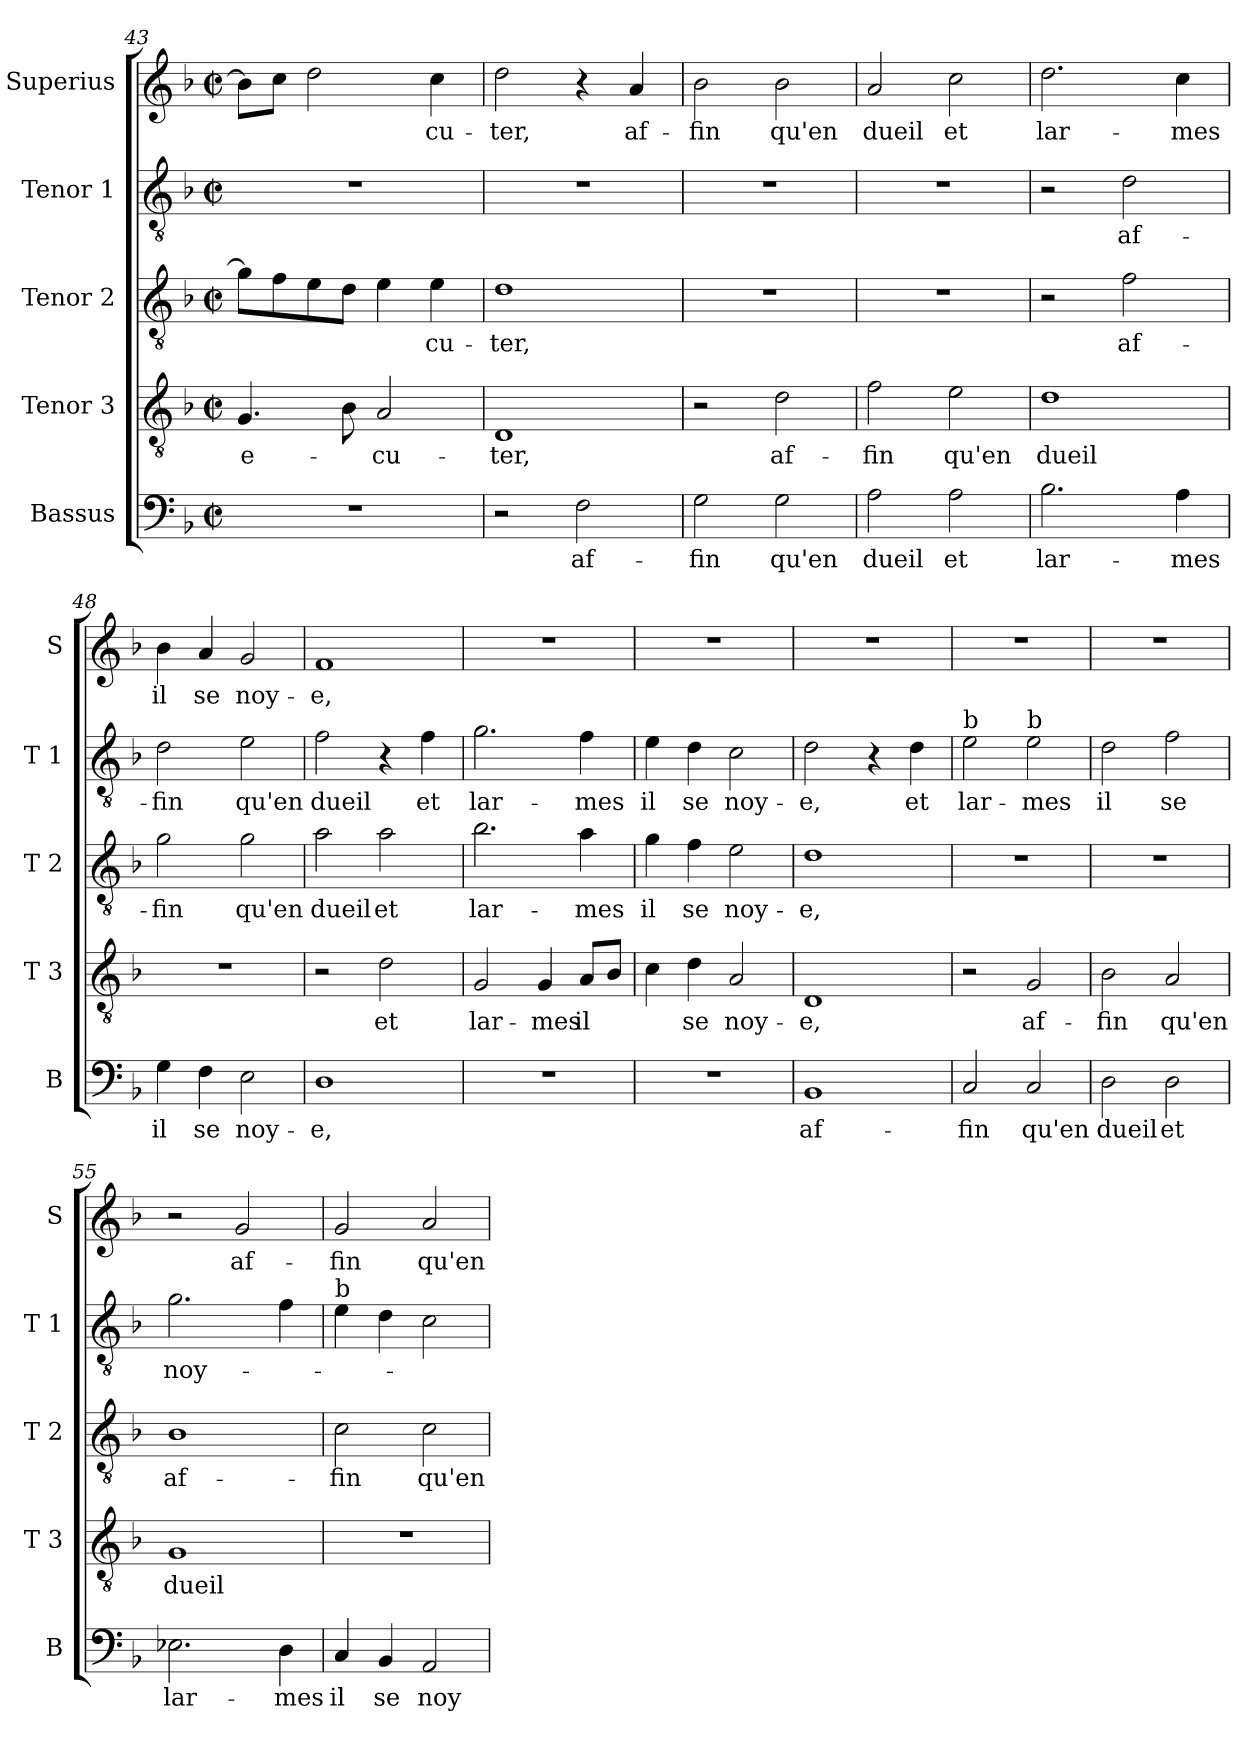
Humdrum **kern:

**kern	**text	**kern	**text	**kern	**text	**kern	**text	**kern	**text
*part5	*part5	*part4	*part4	*part3	*part3	*part2	*part2	*part1	*part1
*staff5	*staff5	*staff4	*staff4	*staff3	*staff3	*staff2	*staff2	*staff1	*staff1
*I"Bassus	*	*I"Tenor 3	*	*I"Tenor 2	*	*I"Tenor 1	*	*I"Superius	*
*I'B	*	*I'T 3	*	*I'T 2	*	*I'T 1	*	*I'S	*
!!LO:LB:g=z
*clefF4	*	*clefGv2	*	*clefGv2	*	*clefGv2	*	*clefG2	*
*k[b-]	*	*k[b-]	*	*k[b-]	*	*k[b-]	*	*k[b-]	*
*F:	*	*F:	*	*F:	*	*F:	*	*F:	*
*M2/2	*	*M2/2	*	*M2/2	*	*M2/2	*	*M2/2	*
*met(c|)	*	*met(c|)	*	*met(c|)	*	*met(c|)	*	*met(c|)	*
=43	=43	=43	=43	=43	=43	=43	=43	=43	=43
1r	.	4.G/	-e-	8g\L]	.	1r	.	8b-\L]	.
.	.	.	.	8f\	.	.	.	8cc\J	.
.	.	.	.	8e\	.	.	.	2dd\	.
.	.	8B-\	.	8d\J	.	.	.	.	.
.	.	2A/	-cu-	4e\	.	.	.	.	.
.	.	.	.	4e\	-cu-	.	.	4cc\	-cu-
=44	=44	=44	=44	=44	=44	=44	=44	=44	=44
2r	.	1D	-ter,	1d	-ter,	1r	.	2dd\	-ter,
2F\	af-	.	.	.	.	.	.	4r	.
.	.	.	.	.	.	.	.	4a/	af-
=45	=45	=45	=45	=45	=45	=45	=45	=45	=45
2G\	-fin	2r	.	1r	.	1r	.	2b-\	-fin
2G\	qu'en	2d\	af-	.	.	.	.	2b-\	qu'en
=46	=46	=46	=46	=46	=46	=46	=46	=46	=46
2A\	dueil	2f\	-fin	1r	.	1r	.	2a/	dueil
2A\	et	2e\	qu'en	.	.	.	.	2cc\	et
=47	=47	=47	=47	=47	=47	=47	=47	=47	=47
2.B-\	lar-	1d	dueil	2r	.	2r	.	2.dd\	lar-
.	.	.	.	2f\	af-	2d\	af-	.	.
4A\	-mes	.	.	.	.	.	.	4cc\	-mes
=48	=48	=48	=48	=48	=48	=48	=48	=48	=48
4G\	il	1r	.	2g\	-fin	2d\	-fin	4b-\	il
4F\	se	.	.	.	.	.	.	4a/	se
2E\	noy-	.	.	2g\	qu'en	2e\	qu'en	2g/	noy-
!!LO:PB:g=z
=49	=49	=49	=49	=49	=49	=49	=49	=49	=49
1D	-e,	2r	.	2a\	dueil	2f\	dueil	1f	-e,
.	.	2d\	et	2a\	et	4r	.	.	.
.	.	.	.	.	.	4f\	et	.	.
=50	=50	=50	=50	=50	=50	=50	=50	=50	=50
1r	.	2G/	lar-	2.b-\	lar-	2.g\	lar-	1r	.
.	.	4G/	-mes	.	.	.	.	.	.
.	.	8A/L	il	4a\	-mes	4f\	-mes	.	.
.	.	8B-/J	.	.	.	.	.	.	.
=51	=51	=51	=51	=51	=51	=51	=51	=51	=51
1r	.	4c\	.	4g\	il	4e\	il	1r	.
.	.	4d\	se	4f\	se	4d\	se	.	.
.	.	2A/	noy-	2e\	noy-	2c\	noy-	.	.
=52	=52	=52	=52	=52	=52	=52	=52	=52	=52
1BB-	af-	1D	-e,	1d	-e,	2d\	-e,	1r	.
.	.	.	.	.	.	4r	.	.	.
.	.	.	.	.	.	4d\	et	.	.
=53	=53	=53	=53	=53	=53	=53	=53	=53	=53
!	!	!	!	!	!	!LO:TX:a:t=b	!	!	!
2C/	-fin	2r	.	1r	.	2e\	lar-	1r	.
!	!	!	!	!	!	!LO:TX:a:t=b	!	!	!
2C/	qu'en	2G/	af-	.	.	2e\	-mes	.	.
=54	=54	=54	=54	=54	=54	=54	=54	=54	=54
2D\	dueil	2B-\	-fin	1r	.	2d\	il	1r	.
2D\	et	2A/	qu'en	.	.	2f\	se	.	.
!!LO:LB:g=z
=55	=55	=55	=55	=55	=55	=55	=55	=55	=55
2.E-X\	lar-	1G	dueil	1B-	af-	2.g\	noy-	2r	.
.	.	.	.	.	.	.	.	2g/	af-
4D\	-mes	.	.	.	.	4f\	.	.	.
=56	=56	=56	=56	=56	=56	=56	=56	=56	=56
!	!	!	!	!	!	!LO:TX:a:t=b	!	!	!
4C/	il	1r	.	2c\	-fin	4e\	.	2g/	-fin
4BB-/	se	.	.	.	.	4d\	.	.	.
2AA/	noy-	.	.	2c\	qu'en	2c\	.	2a/	qu'en
=	=	=	=	=	=	=	=	=	=
*-	*-	*-	*-	*-	*-	*-	*-	*-	*-
